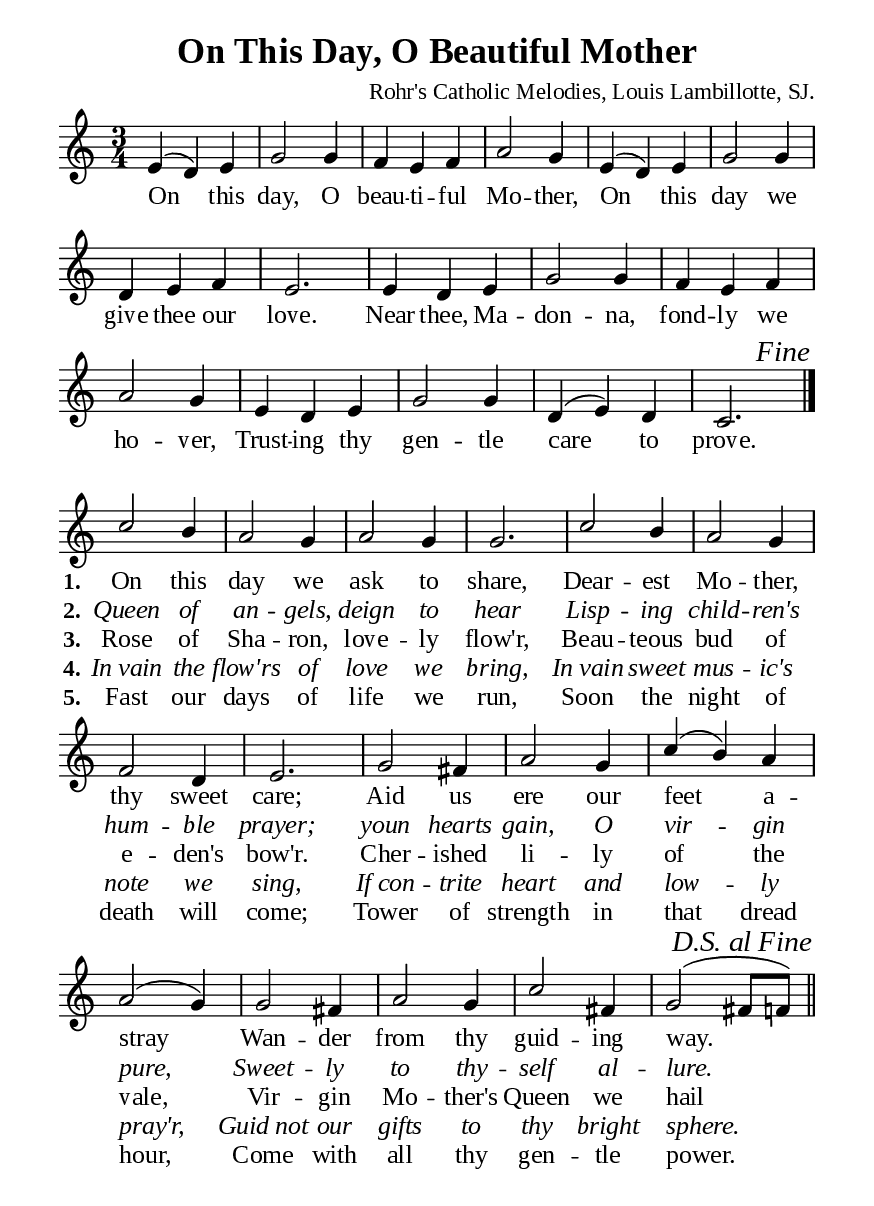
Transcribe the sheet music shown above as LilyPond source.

\version "2.18.2"

\header {
  title = "On This Day, O Beautiful Mother"
  composer = "Rohr's Catholic Melodies, Louis Lambillotte, SJ."
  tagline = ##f
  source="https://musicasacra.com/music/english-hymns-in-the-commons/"
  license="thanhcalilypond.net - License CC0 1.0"
}

globalSettings = {
  \key c \major
  \time 3/4
  \override Score.BarNumber.break-visibility = ##(#f #f #f)
}

verseSettings = {
  \phrasingSlurDashed
}

\paper {
  #(set-paper-size "a5")
  top-margin = 10\mm
  bottom-margin = 5\mm
  left-margin = 10\mm
  right-margin = 10\mm
  indent = #0
  #(define fonts
	 (make-pango-font-tree "Liberation Serif"
	 		       "Liberation Serif"
			       "Liberation Serif"
			       (/ 20 20)))
}

printItalic = \with {
  \override LyricText.font-shape = #'italic
}

% Chorus music
musicChorusSoprano = \relative c' {
  e4 (d) e |
  g2 g4 |
  f e f |
  a2 g4 |
  e (d) e |
  g2 g4 |
  d e f |
  e2. |
  e4 d e |
  g2 g4 |
  f e f |
  a2 g4 |
  e d e |
  g2 g4 |
  d (e) d |
  c2.
  \once  \override Score.RehearsalMark.self-alignment-X = #RIGHT
  \once \override Score.RehearsalMark.font-shape = #'italic
  \mark "Fine"
  \bar "|."
}

% Verse music
musicVerseSoprano = \relative c'' {
  \set Score.currentBarNumber = #17
  c2 b4 |
  a2 g4 |
  a2 g4 |
  g2. |
  c2 b4 |
  a2 g4 |
  f2 d4 |
  e2. |
  g2 fis4 |
  a2 g4 |
  c (b) a |
  a2 (g4) |
  g2 fis4 |
  a2 g4 |
  c2 fis,4 |
  g2 (fis8 f!)
  \once \override Score.RehearsalMark.self-alignment-X = #RIGHT
  \once \override Score.RehearsalMark.font-shape = #'italic
  \mark "D.S. al Fine"
  \bar "||"
}

% Chorus lyrics
lyricChorus = \lyricmode {
  On this day, O beau -- ti -- ful Mo -- ther,
  On this day we give thee our love.
  Near thee, Ma -- don -- na, fond -- ly we ho -- ver,
  Trust -- ing thy gen -- tle care to prove.
}

% Verse lyrics
lyricVerseOne = \lyricmode {
  \set stanza = #"1."
  On this day we ask to share,
  Dear -- est Mo -- ther, thy sweet care;
  Aid us ere our feet a -- stray
  Wan -- der from thy guid -- ing way.
}

lyricVerseTwo = \lyricmode {
  \set stanza = #"2."
  Queen of an -- gels, deign to hear
  Lisp -- ing child -- ren's hum -- ble prayer;
  youn hearts gain, O vir -- gin pure,
  Sweet -- ly to thy -- self al -- lure.
}

lyricVerseThree = \lyricmode {
  \set stanza = #"3."
  Rose of Sha -- ron, love -- ly flow'r,
  Beau -- teous bud of e -- den's bow'r.
  Cher -- ished li -- ly of the vale,
  Vir -- gin Mo -- ther's Queen we hail
}

lyricVerseFour = \lyricmode {
  \set stanza = #"4."
  In_vain the flow'rs of love we bring,
  In_vain sweet mus -- ic's note we sing,
  If_con -- trite heart and low -- ly pray'r,
  Guid_not our gifts to thy bright sphere.
}

lyricVerseFive = \lyricmode {
  \set stanza = #"5."
  Fast our days of life we run,
  Soon the night of death will come;
  Tower of strength in that dread hour,
  Come with all thy gen -- tle power.
}

% Layout
\score {
    \new ChoirStaff <<
      \new Staff <<
        \clef "treble"
        \new Voice = "soprano" {
          \globalSettings \stemUp \slurUp \musicChorusSoprano
        }
      >>
      \new Lyrics \lyricsto soprano \lyricChorus
    >>
}

\score {
    \new ChoirStaff <<
      \new Staff <<
        \clef "treble"
        \override Staff.TimeSignature #'stencil = ##f
        \new Voice = "soprano" {
          \voiceOne \globalSettings \verseSettings \stemUp \slurUp \musicVerseSoprano
        }
      >>
      \new Lyrics \lyricsto soprano \lyricVerseOne
      \new Lyrics \printItalic \lyricsto soprano \lyricVerseTwo
      \new Lyrics \lyricsto soprano \lyricVerseThree
      \new Lyrics \printItalic \lyricsto soprano \lyricVerseFour
      \new Lyrics \lyricsto soprano \lyricVerseFive
    >>
}
